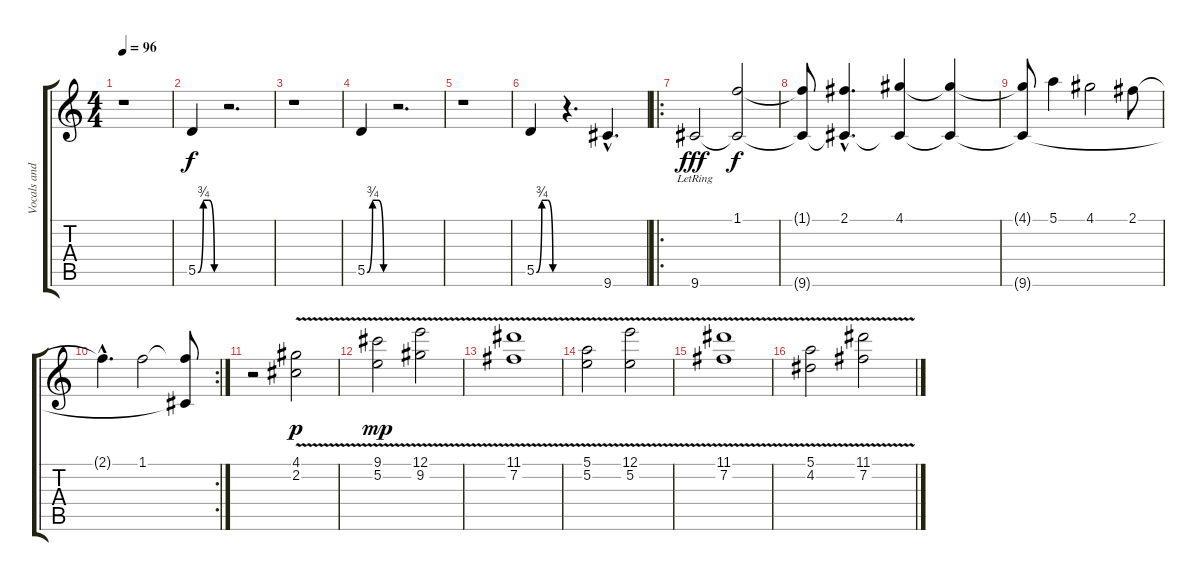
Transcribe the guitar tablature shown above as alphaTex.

\track ("Vocals and guitar 2" "Vocals and") {instrument distortionguitar}
\staff {score tabs}
\tuning (E4 B3 G3 D3 A2 E2) {hide}
\ts (4 4)
\tempo 96
\clef g2
\ks c
r.1{dy mf} |
5.5{be (custom 0 0 15 3 30 3 45 0 60 0)}.4{dy f} r.2{d} |
r.1 |
5.5{be (custom 0 0 15 3 30 3 45 0 60 0)}.4 r.2{d} |
r.1 |
5.5{be (custom 0 0 15 3 30 3 45 0 60 0)}.4 r.4{d} 9.6{hac}.4{d instrument pad4choir} |
\ro
9.6{lr}.2{dy fff volume 7 instrument choiraahs} (1.1 9.6{t}).2{dy f} |
(1.1{t} 9.6{t}).8 (2.1{hac} 9.6{hac t}).4{d} (4.1 9.6{t}).4 (4.1{t} 9.6{t}).4 |
(4.1{t} 9.6{t}).8 5.1.4 4.1.2 2.1.8 |
\rc 2
2.1{hac t}.4{d} 1.1.2 (1.1{t} 9.6{t}).8 |
r.2{volume 15 instrument lead6voice} (4.1{v} 2.2{v}).2{dy p} |
(9.1{v} 5.2{v}).2{dy mp} (12.1{v} 9.2{v}).2 |
(11.1{v} 7.2{v}).1 |
(5.1{v} 5.2).2 (12.1{v} 5.2).2 |
(11.1{v} 7.2).1 |
(5.1{v} 4.2).2 (11.1{v} 7.2).2
